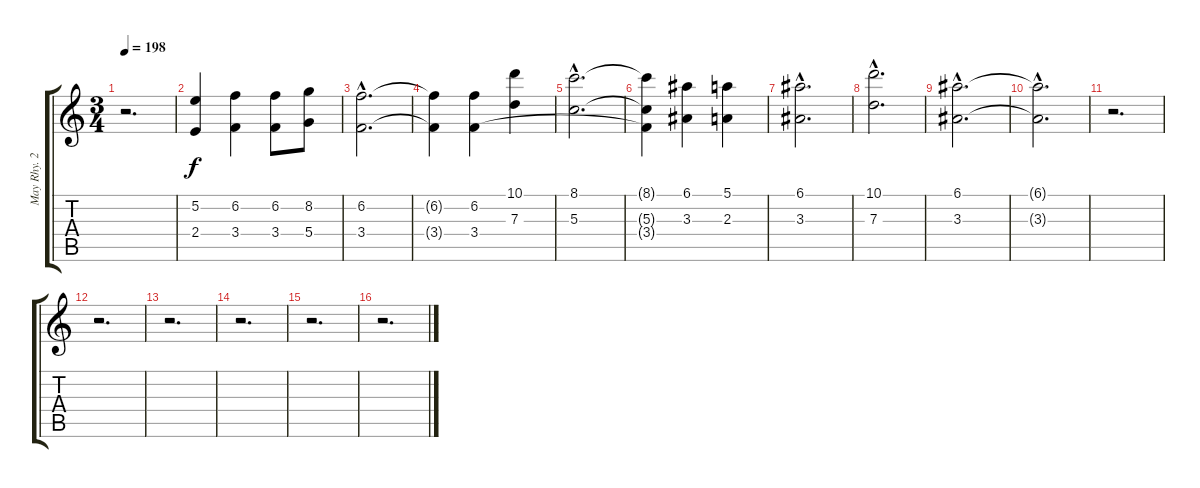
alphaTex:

\track ("May Rhy. 2" "May Rhy. 2") {instrument distortionguitar}
\staff {score tabs}
\tuning (E4 B3 G3 D3 A2 E2) {hide}
\ts (3 4)
\tempo 198
\clef g2
\ks c
r.2{d dy f} |
(5.2 2.4).4 (6.2 3.4).4 (6.2 3.4).8 (8.2 5.4).8 |
(6.2{hac} 3.4{hac}).2{d} |
(6.2{t} 3.4{t}).4 (6.2 3.4).4 (10.1 7.3).4 |
(8.1{hac} 5.3{hac}).2{d} |
(8.1{t} 5.3{t} 3.4{t}).4 (6.1 3.3).4 (5.1 2.3).4 |
(6.1{hac} 3.3{hac}).2{d} |
(10.1{hac} 7.3{hac}).2{d} |
(6.1{hac} 3.3{hac}).2{d} |
(6.1{hac t} 3.3{hac t}).2{d} |
r.2{d} |
r.2{d} |
r.2{d} |
r.2{d} |
r.2{d} |
r.2{d}
